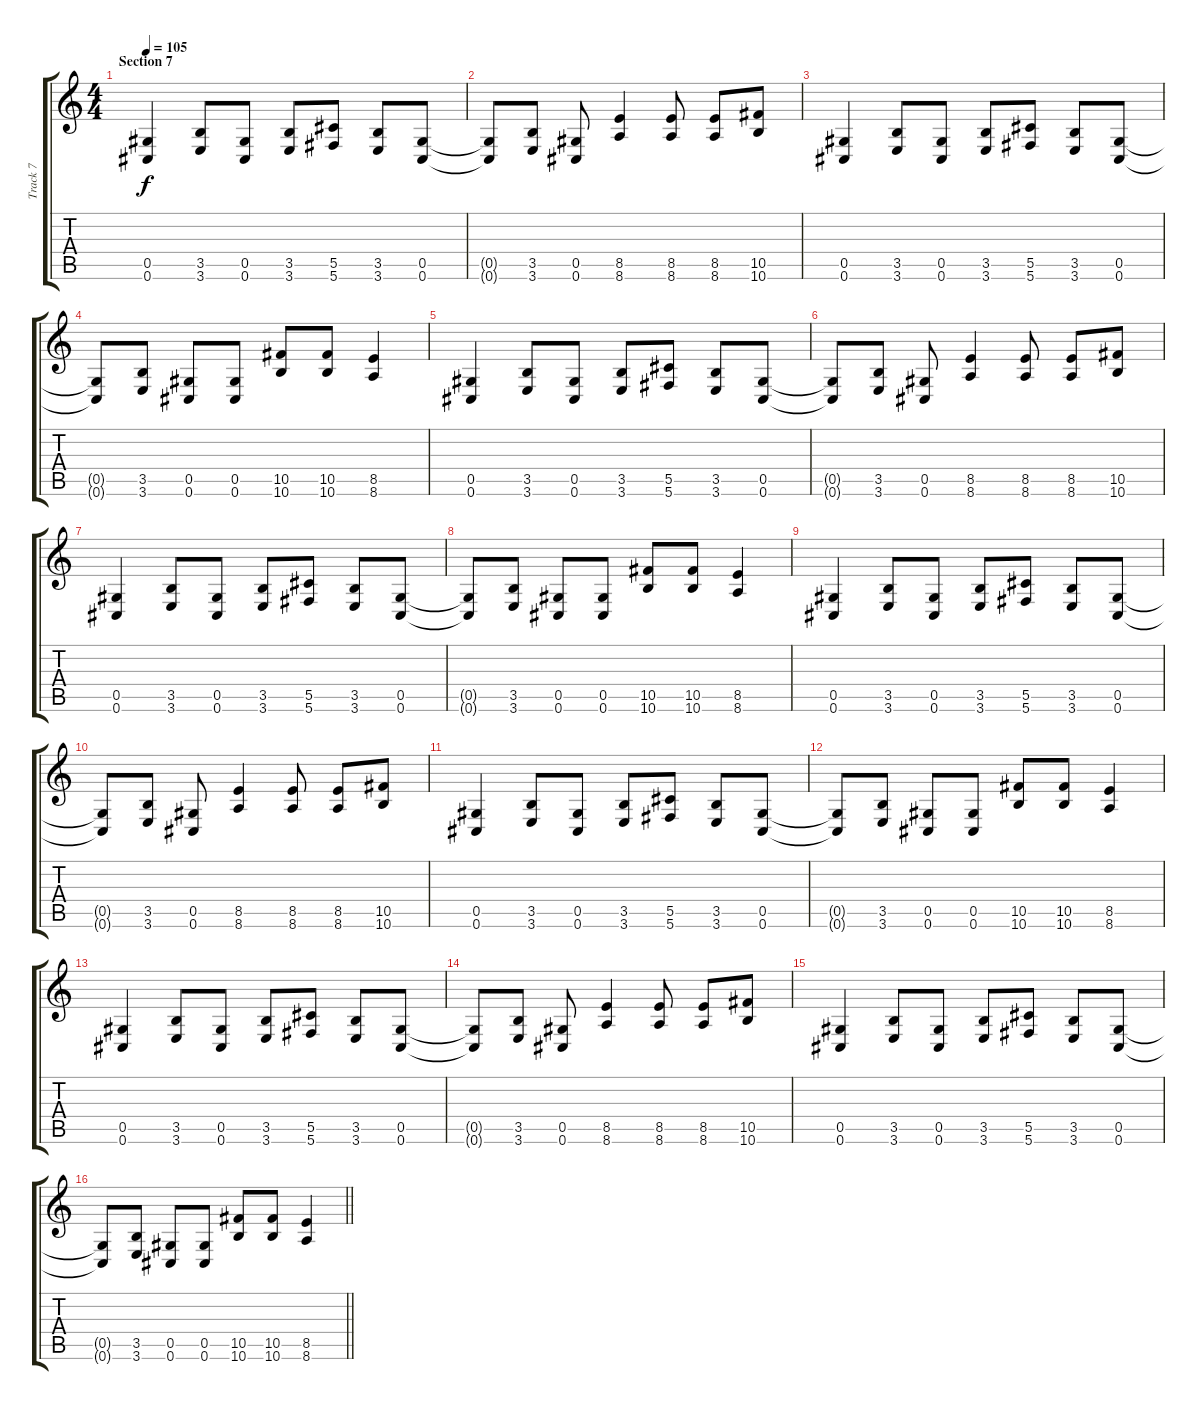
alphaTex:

\track ("Track 7" "Track 7") {instrument distortionguitar}
\staff {score tabs}
\tuning (Eb4 Bb3 Gb3 Db3 Ab2 Db2) {hide}
\ts (4 4)
\section ("" "Section 7")
\tempo 105
\clef g2
\ks c
(0.5 0.6).4{dy f} (3.5 3.6).8 (0.5 0.6).8 (3.5 3.6).8 (5.5 5.6).8 (3.5 3.6).8 (0.5 0.6).8 |
(0.5{t} 0.6{t}).8 (3.5 3.6).8 (0.5 0.6).8 (8.5 8.6).4 (8.5 8.6).8 (8.5 8.6).8 (10.5 10.6).8 |
(0.5 0.6).4 (3.5 3.6).8 (0.5 0.6).8 (3.5 3.6).8 (5.5 5.6).8 (3.5 3.6).8 (0.5 0.6).8 |
(0.5{t} 0.6{t}).8 (3.5 3.6).8 (0.5 0.6).8 (0.5 0.6).8 (10.5 10.6).8 (10.5 10.6).8 (8.5 8.6).4 |
(0.5 0.6).4 (3.5 3.6).8 (0.5 0.6).8 (3.5 3.6).8 (5.5 5.6).8 (3.5 3.6).8 (0.5 0.6).8 |
(0.5{t} 0.6{t}).8 (3.5 3.6).8 (0.5 0.6).8 (8.5 8.6).4 (8.5 8.6).8 (8.5 8.6).8 (10.5 10.6).8 |
(0.5 0.6).4 (3.5 3.6).8 (0.5 0.6).8 (3.5 3.6).8 (5.5 5.6).8 (3.5 3.6).8 (0.5 0.6).8 |
(0.5{t} 0.6{t}).8 (3.5 3.6).8 (0.5 0.6).8 (0.5 0.6).8 (10.5 10.6).8 (10.5 10.6).8 (8.5 8.6).4 |
(0.5 0.6).4 (3.5 3.6).8 (0.5 0.6).8 (3.5 3.6).8 (5.5 5.6).8 (3.5 3.6).8 (0.5 0.6).8 |
(0.5{t} 0.6{t}).8 (3.5 3.6).8 (0.5 0.6).8 (8.5 8.6).4 (8.5 8.6).8 (8.5 8.6).8 (10.5 10.6).8 |
(0.5 0.6).4 (3.5 3.6).8 (0.5 0.6).8 (3.5 3.6).8 (5.5 5.6).8 (3.5 3.6).8 (0.5 0.6).8 |
(0.5{t} 0.6{t}).8 (3.5 3.6).8 (0.5 0.6).8 (0.5 0.6).8 (10.5 10.6).8 (10.5 10.6).8 (8.5 8.6).4 |
(0.5 0.6).4 (3.5 3.6).8 (0.5 0.6).8 (3.5 3.6).8 (5.5 5.6).8 (3.5 3.6).8 (0.5 0.6).8 |
(0.5{t} 0.6{t}).8 (3.5 3.6).8 (0.5 0.6).8 (8.5 8.6).4 (8.5 8.6).8 (8.5 8.6).8 (10.5 10.6).8 |
(0.5 0.6).4 (3.5 3.6).8 (0.5 0.6).8 (3.5 3.6).8 (5.5 5.6).8 (3.5 3.6).8 (0.5 0.6).8 |
\barLineRight lightlight
(0.5{t} 0.6{t}).8 (3.5 3.6).8 (0.5 0.6).8 (0.5 0.6).8 (10.5 10.6).8 (10.5 10.6).8 (8.5 8.6).4
